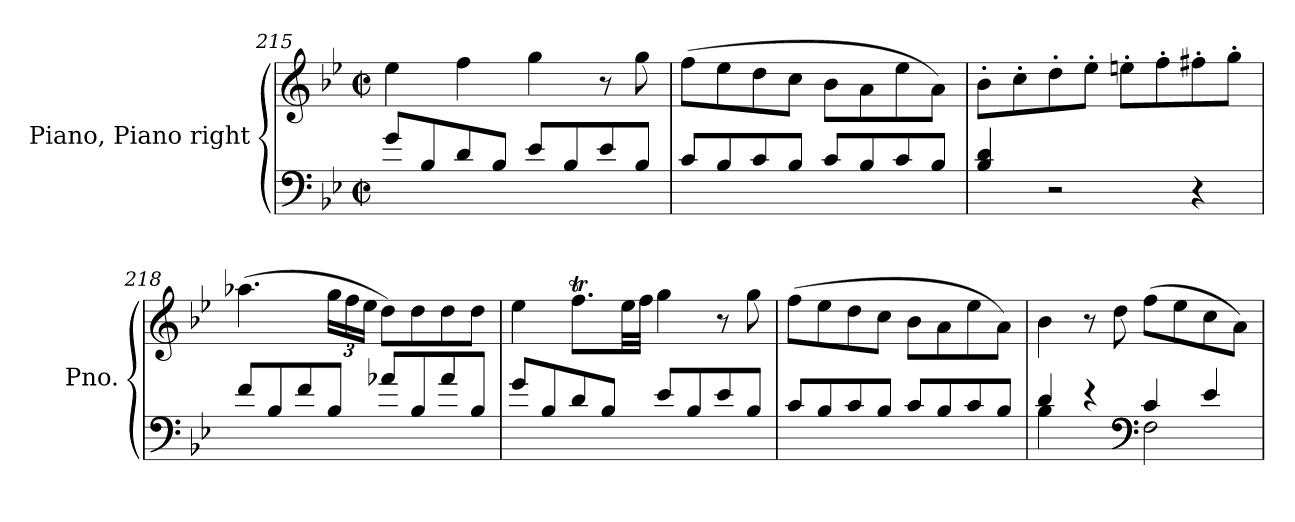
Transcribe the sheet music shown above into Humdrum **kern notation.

**kern	**kern
*part1	*part1
*staff2	*staff1
*I"Piano, Piano right	*
*I'Pno.	*
*clefF4	*clefG2
*k[b-e-]	*k[b-e-]
*M2/2	*M2/2
*met(c|)	*met(c|)
=215	=215
8g/L	4ee-\
8B-/	.
8d/	4ff\
8B-/J	.
8e-/L	4gg\
8B-/	.
8e-/	8r
8B-/J	8gg\
=216	=216
8c/L	(>8ff\L
8B-/	8ee-\
8c/	8dd\
8B-/J	8cc\J
8c/L	8b-\L
8B-/	8a\
8c/	8ee-\
8B-/J	8a\J)
!!LO:LB:g=z
=217	=217
4B-/ 4d/	8b-'\L
.	8cc'\
2r	8dd'\
.	8ee-'\J
.	8een'\L
.	8ff'\
4r	8ff#X'\
.	8gg'\J
=218	=218
8f/L	(>4.aa-X\
8B-/	.
8f/	.
*	*Xbrackettup
8B-/J	24gg\LL
.	24ff\
.	24ee-\JJ
8a-X/L	8dd\L)
8B-/	8dd\
8a-/	8dd\
8B-/J	8dd\J
=219	=219
8g/L	4ee-\
8B-/	.
8d/	8.ffT\L
8B-/J	.
.	32ee-\LL
.	32ff\JJJ
8e-/L	4gg\
8B-/	.
8e-/	8r
8B-/J	8gg\
=220	=220
8c/L	(>8ff\L
8B-/	8ee-\
8c/	8dd\
8B-/J	8cc\J
8c/L	8b-\L
8B-/	8a\
8c/	8ee-\
8B-/J	8a\J)
!!LO:PB:g=z
=221	=221
*^	*
4d/	4B-\	4b-\
4re	4ryy	8r
.	.	8dd\
*clefF4	*	*
4c/	2F\	(>8ff\L
.	.	8ee-\
4e-/	.	8cc\
.	.	8a\J)
*v	*v	*
=	=
*-	*-
